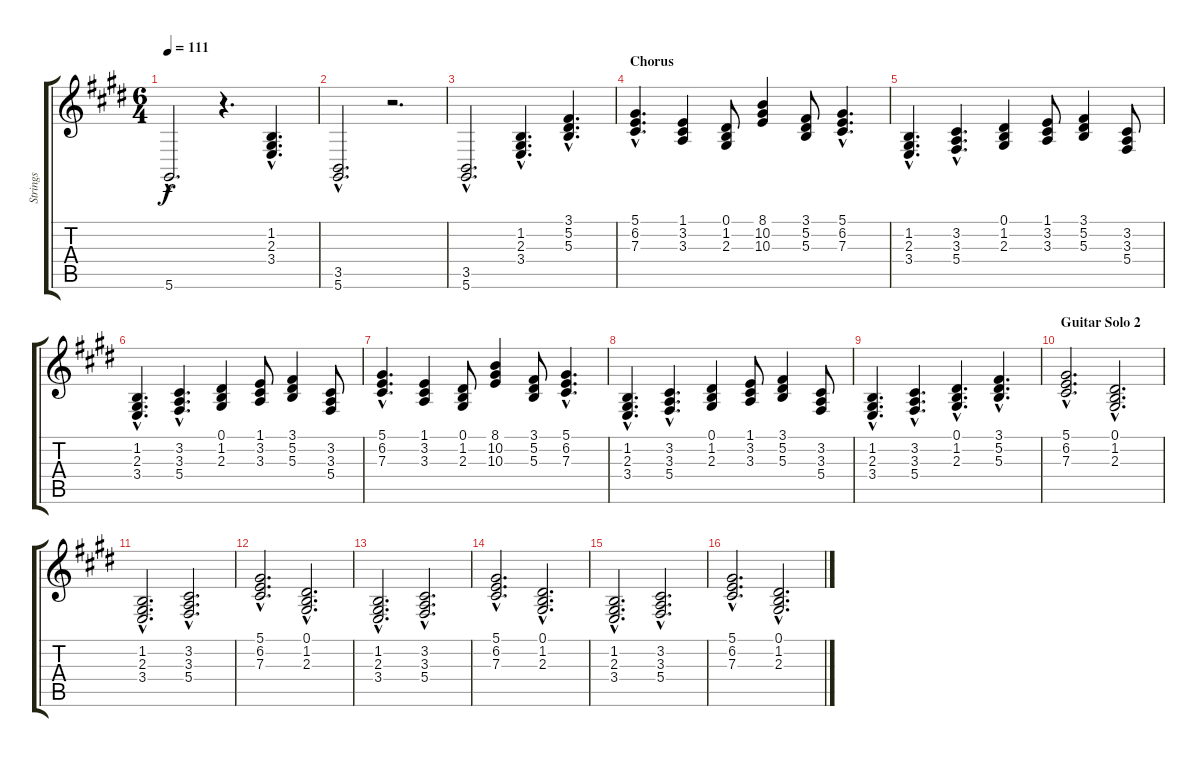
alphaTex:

\track ("Strings" "Strings") {instrument stringensemble1}
\staff {score tabs}
\tuning (Eb4 Bb3 Gb3 Db3 Ab2 Eb2) {hide}
\ts (6 4)
\tempo 111
\clef g2
\ks c#minor
5.6{hac}.2{d dy f} r.4{d} (1.2{hac} 2.3{hac} 3.4{hac}).4{d} |
(3.5{hac} 5.6{hac}).2{d} r.2{d} |
(3.5{hac} 5.6{hac}).2{d} (1.2{hac} 2.3{hac} 3.4{hac}).4{d} (3.1{hac} 5.2{hac} 5.3{hac}).4{d} |
\section ("" "Chorus")
(5.1{hac} 6.2{hac} 7.3{hac}).4{d} (1.1 3.2 3.3).4 (0.1 1.2 2.3).8 (8.1 10.2 10.3).4 (3.1 5.2 5.3).8 (5.1{hac} 6.2{hac} 7.3{hac}).4{d} |
(1.2{hac} 2.3{hac} 3.4{hac}).4{d} (3.2{hac} 3.3{hac} 5.4{hac}).4{d} (0.1 1.2 2.3).4 (1.1 3.2 3.3).8 (3.1 5.2 5.3).4 (3.2 3.3 5.4).8 |
(1.2{hac} 2.3{hac} 3.4{hac}).4{d} (3.2{hac} 3.3{hac} 5.4{hac}).4{d} (0.1 1.2 2.3).4 (1.1 3.2 3.3).8 (3.1 5.2 5.3).4 (3.2 3.3 5.4).8 |
(5.1{hac} 6.2{hac} 7.3{hac}).4{d} (1.1 3.2 3.3).4 (0.1 1.2 2.3).8 (8.1 10.2 10.3).4 (3.1 5.2 5.3).8 (5.1{hac} 6.2{hac} 7.3{hac}).4{d} |
(1.2{hac} 2.3{hac} 3.4{hac}).4{d} (3.2{hac} 3.3{hac} 5.4{hac}).4{d} (0.1 1.2 2.3).4 (1.1 3.2 3.3).8 (3.1 5.2 5.3).4 (3.2 3.3 5.4).8 |
(1.2{hac} 2.3{hac} 3.4{hac}).4{d} (3.2{hac} 3.3{hac} 5.4{hac}).4{d} (0.1{hac} 1.2{hac} 2.3{hac}).4{d} (3.1{hac} 5.2{hac} 5.3{hac}).4{d} |
\section ("" "Guitar Solo 2")
(5.1{hac} 6.2{hac} 7.3{hac}).2{d} (0.1{hac} 1.2{hac} 2.3{hac}).2{d} |
(1.2{hac} 2.3{hac} 3.4{hac}).2{d} (3.2{hac} 3.3{hac} 5.4{hac}).2{d} |
(5.1{hac} 6.2{hac} 7.3{hac}).2{d} (0.1{hac} 1.2{hac} 2.3{hac}).2{d} |
(1.2{hac} 2.3{hac} 3.4{hac}).2{d} (3.2{hac} 3.3{hac} 5.4{hac}).2{d} |
(5.1{hac} 6.2{hac} 7.3{hac}).2{d} (0.1{hac} 1.2{hac} 2.3{hac}).2{d} |
(1.2{hac} 2.3{hac} 3.4{hac}).2{d} (3.2{hac} 3.3{hac} 5.4{hac}).2{d} |
(5.1{hac} 6.2{hac} 7.3{hac}).2{d} (0.1{hac} 1.2{hac} 2.3{hac}).2{d}
